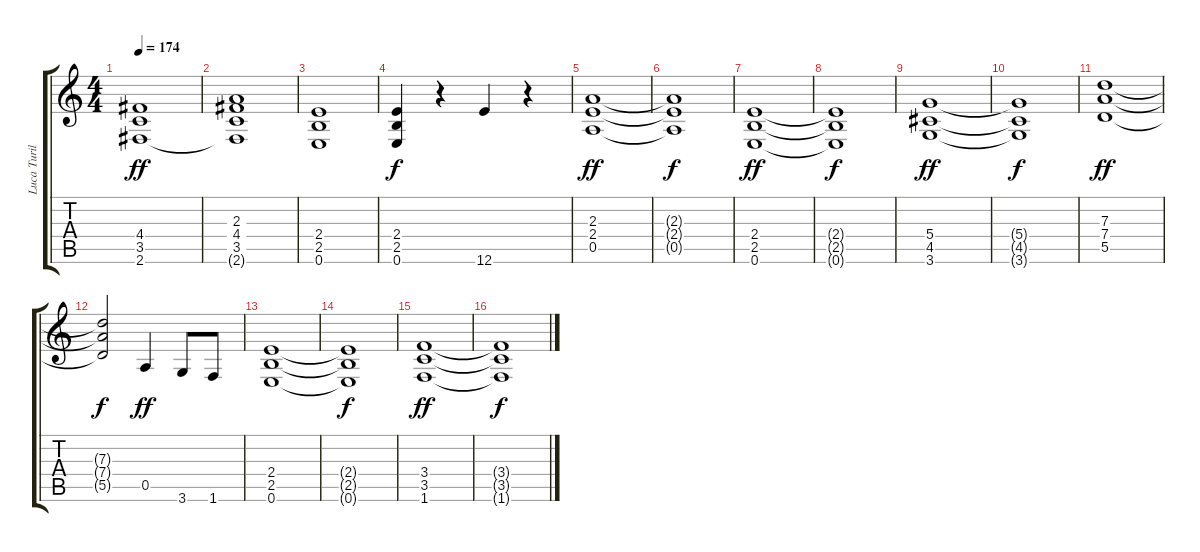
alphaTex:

\track ("Luca Turilli (Gtr 1)" "Luca Turil") {instrument distortionguitar}
\staff {score tabs}
\tuning (E4 B3 G3 D3 A2 E2) {hide}
\ts (4 4)
\tempo 174
\clef g2
\ks c
(4.4 3.5 2.6).1{dy ff} |
(2.3 4.4 3.5 2.6{t}).1 |
(2.4 2.5 0.6).1 |
(2.4 2.5 0.6).4{dy f} r.4 12.6.4 r.4 |
(2.3 2.4 0.5).1{dy ff} |
(2.3{t} 2.4{t} 0.5{t}).1{dy f} |
(2.4 2.5 0.6).1{dy ff} |
(2.4{t} 2.5{t} 0.6{t}).1{dy f} |
(5.4 4.5 3.6).1{dy ff} |
(5.4{t} 4.5{t} 3.6{t}).1{dy f} |
(7.3 7.4 5.5).1{dy ff} |
(7.3{t} 7.4{t} 5.5{t}).2{dy f} 0.5.4{dy ff} 3.6.8 1.6.8 |
(2.4 2.5 0.6).1 |
(2.4{t} 2.5{t} 0.6{t}).1{dy f} |
(3.4 3.5 1.6).1{dy ff} |
(3.4{t} 3.5{t} 1.6{t}).1{dy f}
